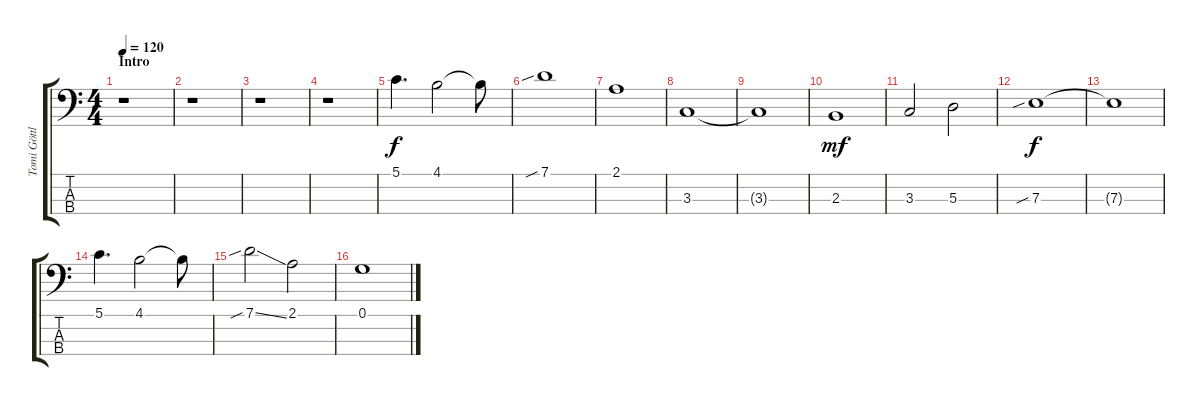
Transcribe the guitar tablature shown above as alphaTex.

\track ("Tomi Göttlich" "Tomi Göttl") {instrument electricbassfinger}
\staff {score tabs}
\tuning (G2 D2 A1 E1) {hide}
\ts (4 4)
\section ("" "Intro")
\tempo 120
\clef f4
\ks c
r.1{dy f instrument electricbassfinger} |
r.1 |
r.1 |
r.1 |
5.1.4{d} 4.1.2 4.1{t}.8 |
7.1{sib}.1 |
2.1.1 |
3.3.1 |
3.3{t}.1 |
2.3.1{dy mf} |
3.3.2 5.3.2 |
7.3{sib}.1{dy f} |
7.3{t}.1 |
5.1.4{d} 4.1.2 4.1{t}.8 |
7.1{sib ss}.2 2.1.2 |
0.1.1
